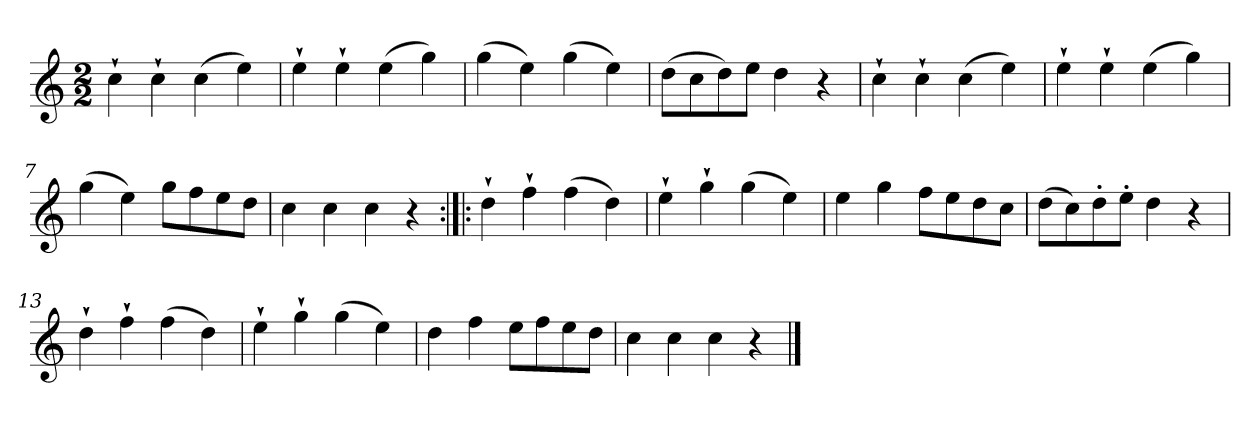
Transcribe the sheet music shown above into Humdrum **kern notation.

**kern
*part1
*staff1
*clefG2
*k[]
*C:
*M2/2
*MM120
=1
4cc`
4cc`
(4cc
4ee)
=2
4ee`
4ee`
(4ee
4gg)
=3
(4gg
4ee)
(4gg
4ee)
=4
(8dd\L
8cc\
8dd\)
8ee\J
4dd
4r
=5
4cc`
4cc`
(4cc
4ee)
=6
4ee`
4ee`
(4ee
4gg)
=7
(4gg
4ee)
8gg\L
8ff\
8ee\
8dd\J
=8
4cc
4cc
4cc
4r
=9:|!|:
4dd`
4ff`
(4ff
4dd)
=10
4ee`
4gg`
(4gg
4ee)
=11
4ee
4gg
8ff\L
8ee\
8dd\
8cc\J
=12
(8dd\L
8cc\)
8dd'\
8ee'\J
4dd
4r
=13
4dd`
4ff`
(4ff
4dd)
=14
4ee`
4gg`
(4gg
4ee)
=15
4dd
4ff
8ee\L
8ff\
8ee\
8dd\J
=16
4cc
4cc
4cc
4r
==
*-
